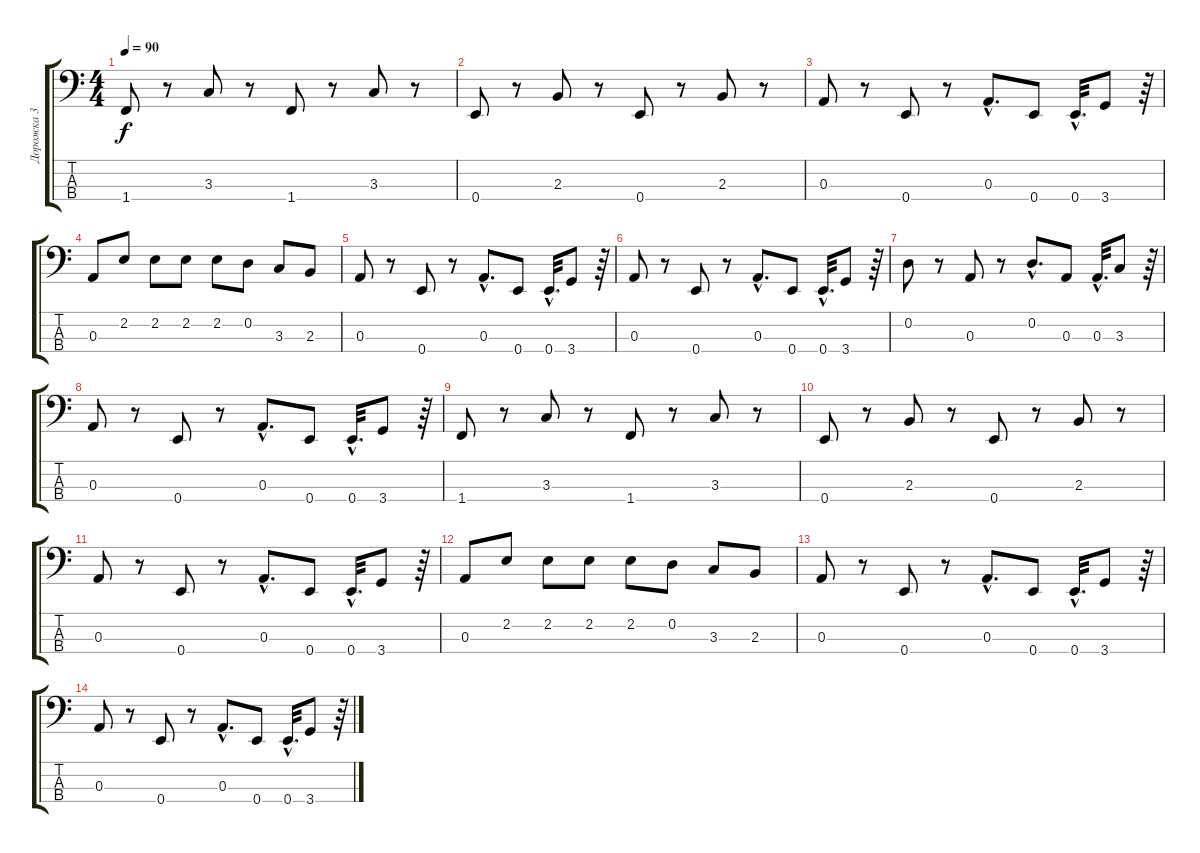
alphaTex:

\track ("Дорожка 3" "Дорожка 3") {instrument electricbasspick}
\staff {score tabs}
\tuning (G2 D2 A1 E1) {hide}
\ts (4 4)
\tempo 90
\clef f4
\ks c
1.4.8{dy f} r.8 3.3.8 r.8 1.4.8 r.8 3.3.8 r.8 |
0.4.8 r.8 2.3.8 r.8 0.4.8 r.8 2.3.8 r.8 |
0.3.8 r.8 0.4.8 r.8 0.3{hac}.8{d} 0.4.8 0.4{hac}.32{d} 3.4.8 r.64 |
0.3.8 2.2.8 2.2.8 2.2.8 2.2.8 0.2.8 3.3.8 2.3.8 |
0.3.8 r.8 0.4.8 r.8 0.3{hac}.8{d} 0.4.8 0.4{hac}.32{d} 3.4.8 r.64 |
0.3.8 r.8 0.4.8 r.8 0.3{hac}.8{d} 0.4.8 0.4{hac}.32{d} 3.4.8 r.64 |
0.2.8 r.8 0.3.8 r.8 0.2{hac}.8{d} 0.3.8 0.3{hac}.32{d} 3.3.8 r.64 |
0.3.8 r.8 0.4.8 r.8 0.3{hac}.8{d} 0.4.8 0.4{hac}.32{d} 3.4.8 r.64 |
1.4.8 r.8 3.3.8 r.8 1.4.8 r.8 3.3.8 r.8 |
0.4.8 r.8 2.3.8 r.8 0.4.8 r.8 2.3.8 r.8 |
0.3.8 r.8 0.4.8 r.8 0.3{hac}.8{d} 0.4.8 0.4{hac}.32{d} 3.4.8 r.64 |
0.3.8 2.2.8 2.2.8 2.2.8 2.2.8 0.2.8 3.3.8 2.3.8 |
0.3.8{volume 0} r.8 0.4.8 r.8 0.3{hac}.8{d} 0.4.8 0.4{hac}.32{d} 3.4.8 r.64 |
0.3.8 r.8 0.4.8 r.8 0.3{hac}.8{d} 0.4.8 0.4{hac}.32{d} 3.4.8 r.64
